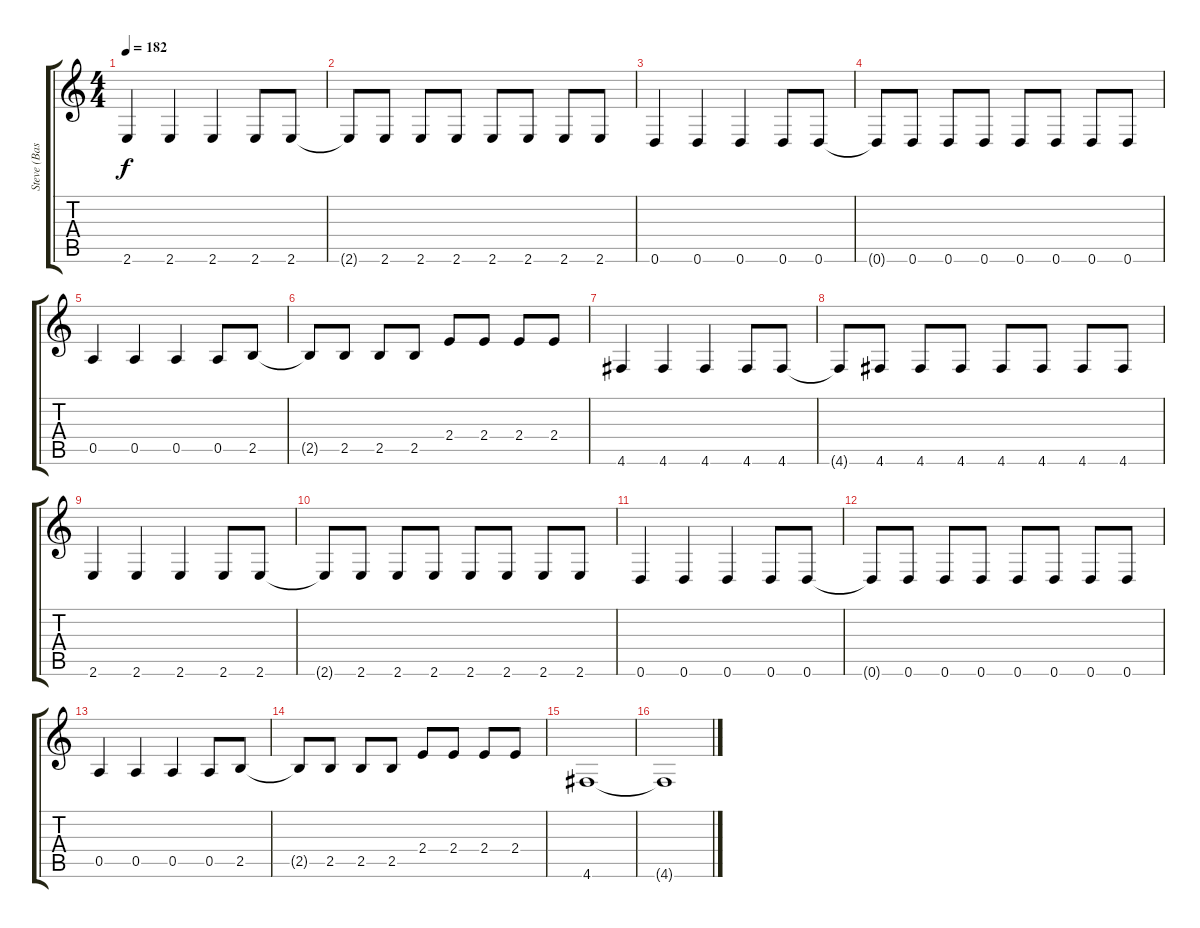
\track ("Steve (Bass)" "Steve (Bas") {instrument electricbassfinger}
\staff {score tabs}
\tuning (E4 B3 G3 D3 A2 D2) {hide}
\ts (4 4)
\tempo 182
\clef g2
\ks c
2.6.4{dy f} 2.6.4 2.6.4 2.6.8 2.6.8 |
2.6{t}.8 2.6.8 2.6.8 2.6.8 2.6.8 2.6.8 2.6.8 2.6.8 |
0.6.4 0.6.4 0.6.4 0.6.8 0.6.8 |
0.6{t}.8 0.6.8 0.6.8 0.6.8 0.6.8 0.6.8 0.6.8 0.6.8 |
0.5.4 0.5.4 0.5.4 0.5.8 2.5.8 |
2.5{t}.8 2.5.8 2.5.8 2.5.8 2.4.8 2.4.8 2.4.8 2.4.8 |
4.6.4 4.6.4 4.6.4 4.6.8 4.6.8 |
4.6{t}.8 4.6.8 4.6.8 4.6.8 4.6.8 4.6.8 4.6.8 4.6.8 |
2.6.4 2.6.4 2.6.4 2.6.8 2.6.8 |
2.6{t}.8 2.6.8 2.6.8 2.6.8 2.6.8 2.6.8 2.6.8 2.6.8 |
0.6.4 0.6.4 0.6.4 0.6.8 0.6.8 |
0.6{t}.8 0.6.8 0.6.8 0.6.8 0.6.8 0.6.8 0.6.8 0.6.8 |
0.5.4 0.5.4 0.5.4 0.5.8 2.5.8 |
2.5{t}.8 2.5.8 2.5.8 2.5.8 2.4.8 2.4.8 2.4.8 2.4.8 |
4.6.1 |
4.6{t}.1
